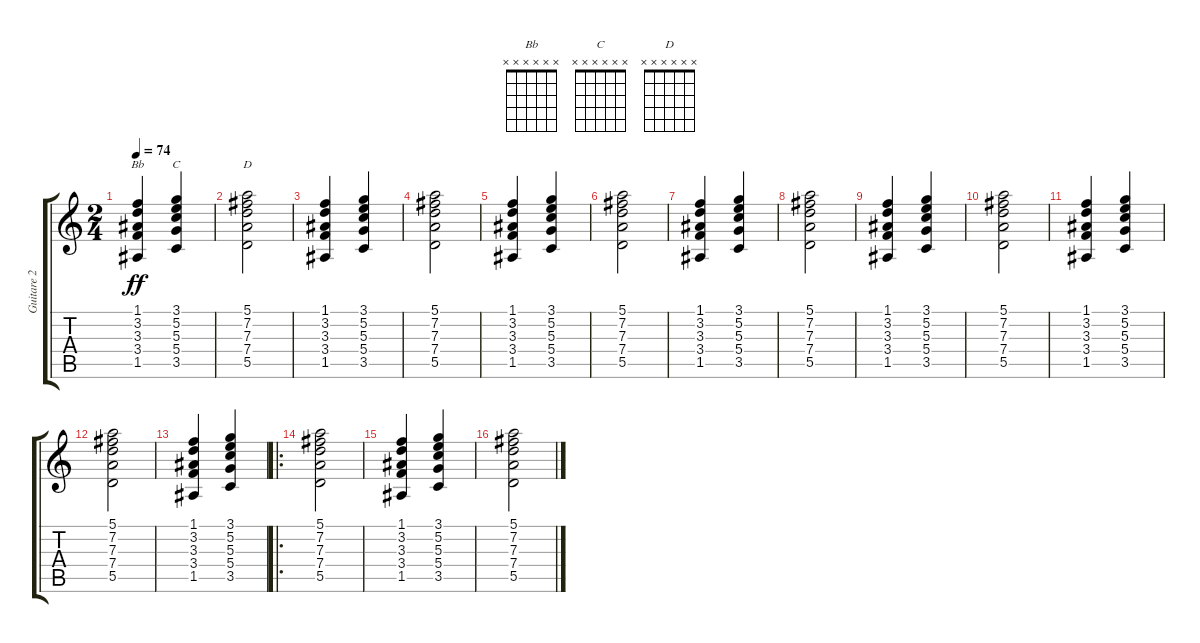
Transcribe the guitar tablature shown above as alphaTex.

\track ("Guitare 2" "Guitare 2") {instrument acousticguitarnylon}
\staff {score tabs}
\tuning (E4 B3 G3 D3 A2 E2) {hide}
\chord ("Bb" x x x x x x) {firstfret 0}
\chord ("C" x x x x x x) {firstfret 0}
\chord ("D" x x x x x x) {firstfret 0}
\ts (2 4)
\tempo 74
\clef g2
\ks c
(1.1 3.2 3.3 3.4 1.5).4{ch "Bb" dy ff} (3.1 5.2 5.3 5.4 3.5).4{ch "C"} |
(5.1 7.2 7.3 7.4 5.5).2{ch "D"} |
(1.1 3.2 3.3 3.4 1.5).4 (3.1 5.2 5.3 5.4 3.5).4 |
(5.1 7.2 7.3 7.4 5.5).2 |
(1.1 3.2 3.3 3.4 1.5).4 (3.1 5.2 5.3 5.4 3.5).4 |
(5.1 7.2 7.3 7.4 5.5).2 |
(1.1 3.2 3.3 3.4 1.5).4 (3.1 5.2 5.3 5.4 3.5).4 |
(5.1 7.2 7.3 7.4 5.5).2 |
(1.1 3.2 3.3 3.4 1.5).4 (3.1 5.2 5.3 5.4 3.5).4 |
(5.1 7.2 7.3 7.4 5.5).2 |
(1.1 3.2 3.3 3.4 1.5).4 (3.1 5.2 5.3 5.4 3.5).4 |
(5.1 7.2 7.3 7.4 5.5).2 |
(1.1 3.2 3.3 3.4 1.5).4 (3.1 5.2 5.3 5.4 3.5).4 |
\ro
(5.1 7.2 7.3 7.4 5.5).2 |
(1.1 3.2 3.3 3.4 1.5).4 (3.1 5.2 5.3 5.4 3.5).4 |
(5.1 7.2 7.3 7.4 5.5).2
